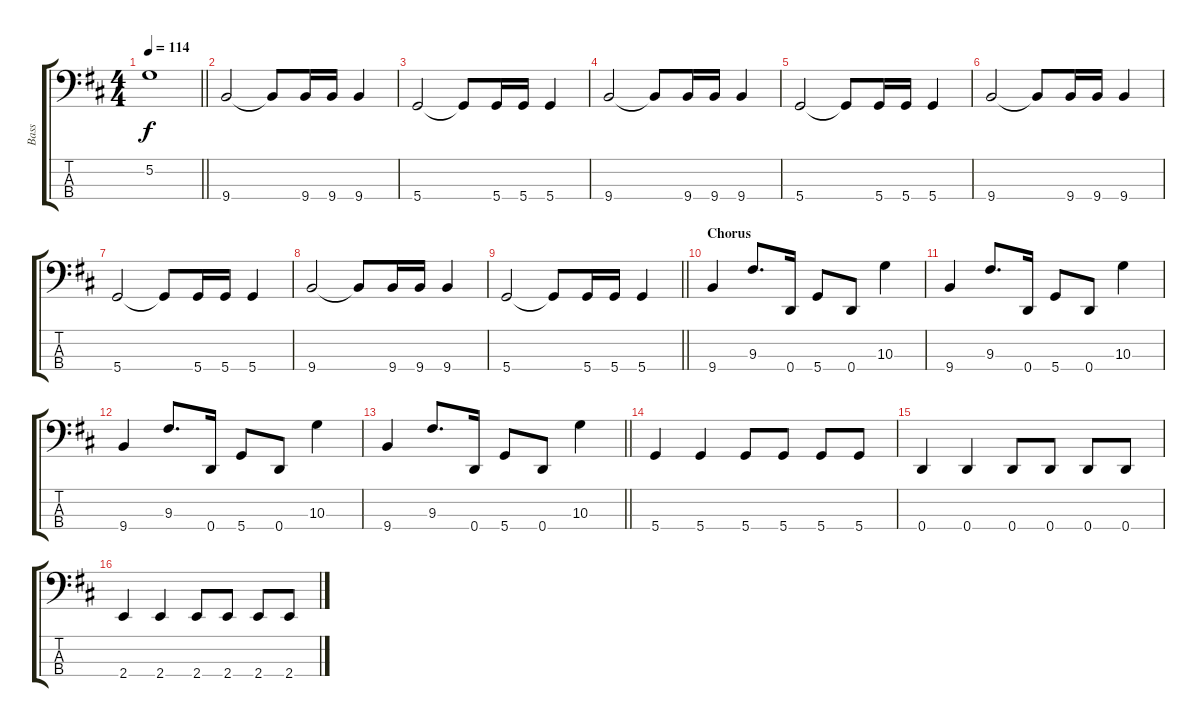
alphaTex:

\track ("Bass" "Bass") {instrument electricbassfinger}
\staff {score tabs}
\tuning (G2 D2 A1 D1) {hide}
\ts (4 4)
\tempo 114
\clef f4
\barLineRight lightlight
\ks bminor
5.2.1{dy f} |
9.4.2 9.4{t}.8 9.4.16 9.4.16 9.4.4 |
5.4.2 5.4{t}.8 5.4.16 5.4.16 5.4.4 |
9.4.2 9.4{t}.8 9.4.16 9.4.16 9.4.4 |
5.4.2 5.4{t}.8 5.4.16 5.4.16 5.4.4 |
9.4.2 9.4{t}.8 9.4.16 9.4.16 9.4.4 |
5.4.2 5.4{t}.8 5.4.16 5.4.16 5.4.4 |
9.4.2 9.4{t}.8 9.4.16 9.4.16 9.4.4 |
\barLineRight lightlight
5.4.2 5.4{t}.8 5.4.16 5.4.16 5.4.4 |
\section ("" "Chorus")
9.4.4 9.3.8{d} 0.4.16 5.4.8 0.4.8 10.3.4 |
9.4.4 9.3.8{d} 0.4.16 5.4.8 0.4.8 10.3.4 |
9.4.4 9.3.8{d} 0.4.16 5.4.8 0.4.8 10.3.4 |
\barLineRight lightlight
9.4.4 9.3.8{d} 0.4.16 5.4.8 0.4.8 10.3.4 |
5.4.4 5.4.4 5.4.8 5.4.8 5.4.8 5.4.8 |
0.4.4 0.4.4 0.4.8 0.4.8 0.4.8 0.4.8 |
2.4.4 2.4.4 2.4.8 2.4.8 2.4.8 2.4.8
